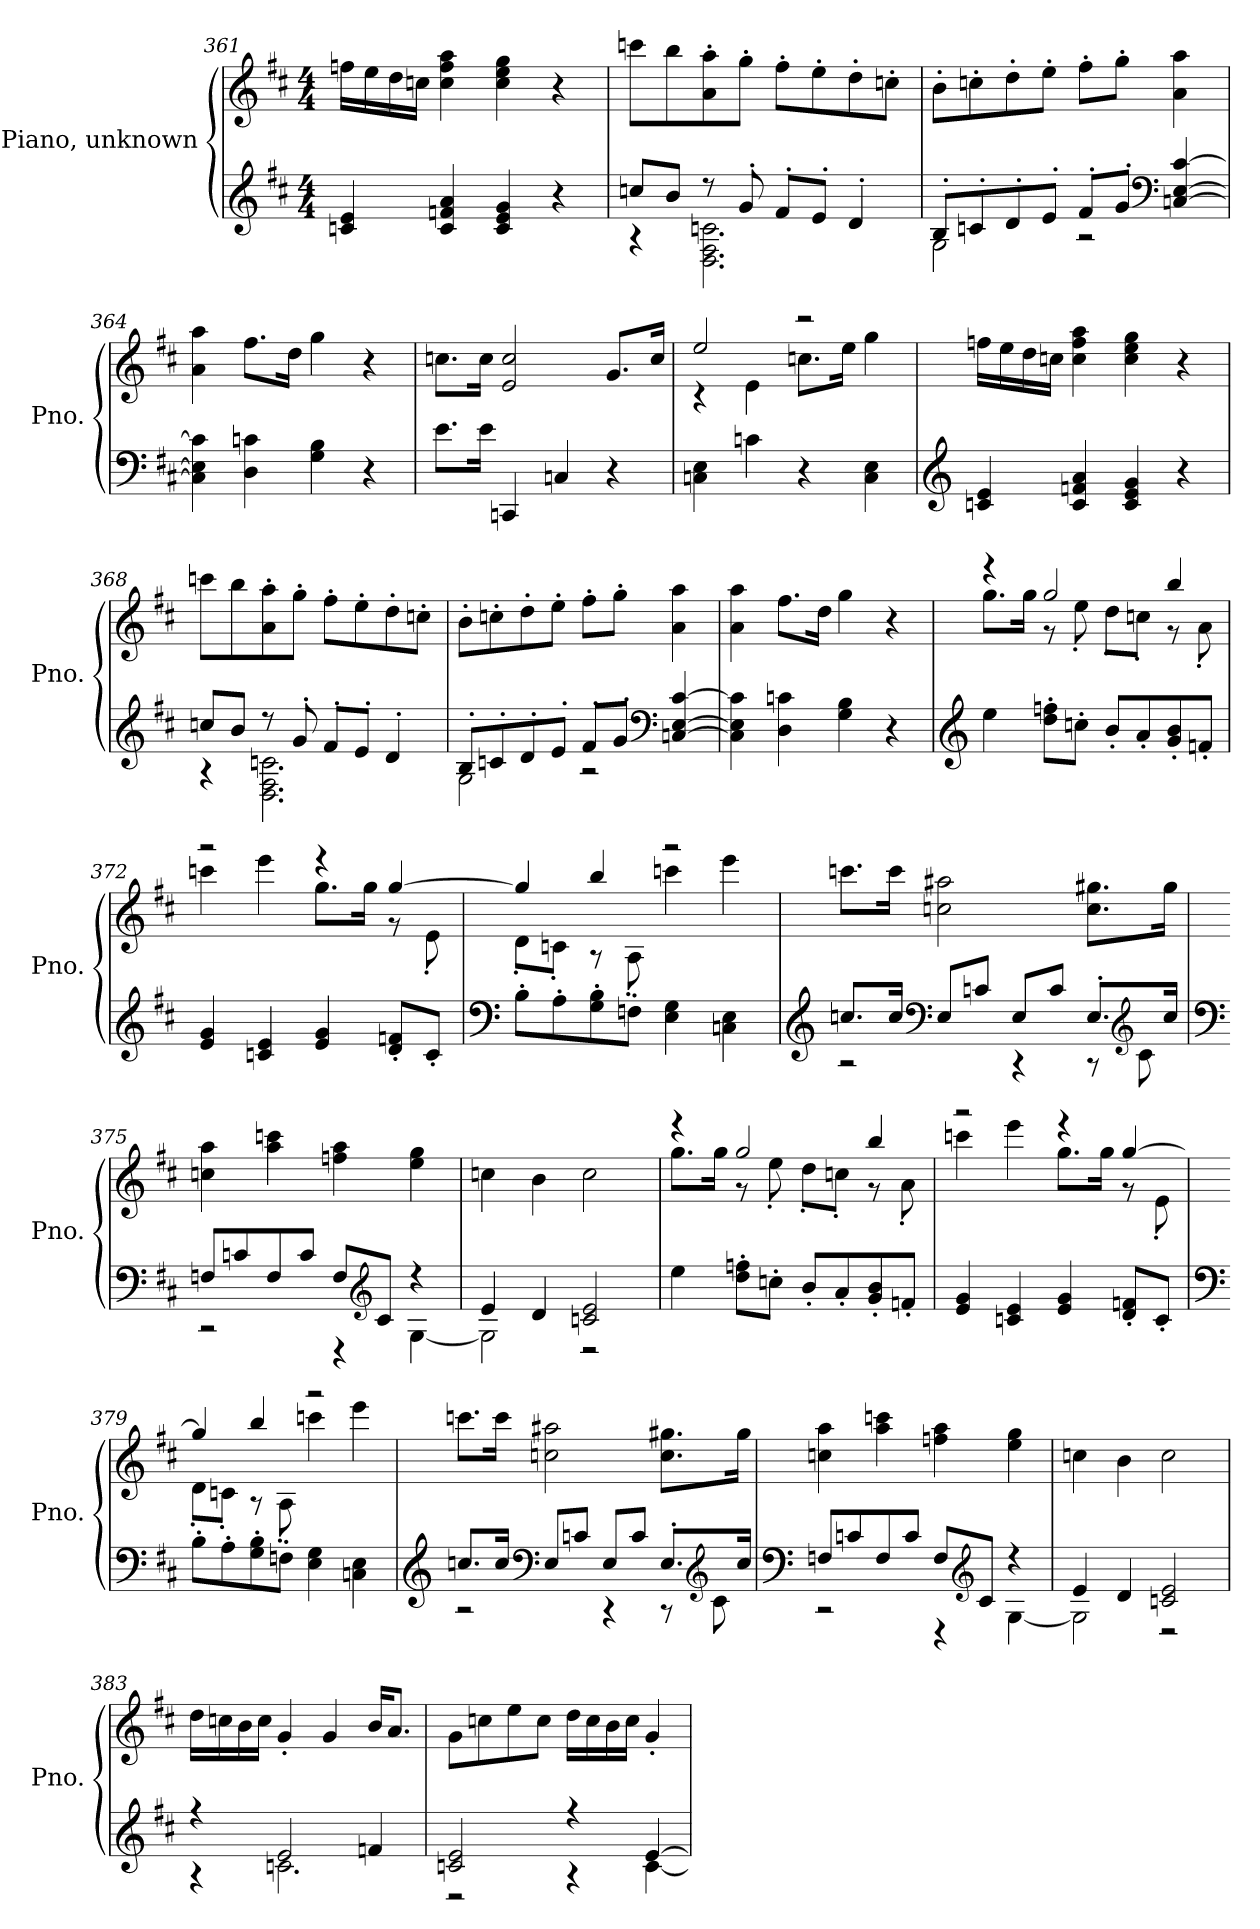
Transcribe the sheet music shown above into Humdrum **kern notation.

**kern	**kern
*part1	*part1
*staff2	*staff1
*I"Piano, unknown	*
*I'Pno.	*
*clefG2	*clefG2
*k[f#c#]	*k[f#c#]
*M4/4	*M4/4
=361	=361
4cn/ 4e/	16ffn\LL
.	16ee\
.	16dd\
.	16ccn\JJ
4c/ 4fn/ 4a/	4cc\ 4ff\ 4aa\
4c/ 4e/ 4g/	4cc\ 4ee\ 4gg\
4r	4r
=362	=362
*^	*
8ccn/L	4r	8cccn\L
8b/J	.	8bb\
8r	2.D\ 2.F#\ 2.cn\	8a\' 8aa\'
8g'/	.	8gg'\J
8f#'/L	.	8ff#'\L
8e'/J	.	8ee'\
4d'/	.	8dd'\
.	.	8ccn'\J
=363	=363	=363
8B'/L	2G\	8b'\L
8cn'/	.	8ccn'\
8d'/	.	8dd'\
8e'/J	.	8ee'\J
8f#'/L	2r	8ff#'\L
8g'/J	.	8gg'\J
*clefF4	*	*
[4Cn/ [4E/ [4c/	.	4a\ 4aa\
*v	*v	*
!!LO:LB:g=z
=364	=364
4C\] 4E\] 4c\]	4a\ 4aa\
4D\ 4cn\	8.ff#\L
.	16dd\Jk
4G\ 4B\	4gg\
4r	4r
=365	=365
8.e\L	8.ccn\L
16e\Jk	16cc\Jk
4CCn/	2e/ 2cc/
4Cn/	.
4r	8.g/L
.	16cc/Jk
=366	=366
*	*^
4Cn\ 4E\	2ee/	4r
4cn\	.	4e\
4r	2r	8.ccn\L
.	.	16ee\Jk
4C\ 4E\	.	4gg\
*	*v	*v
=367	=367
*clefG2	*
4cn/ 4e/	16ffn\LL
.	16ee\
.	16dd\
.	16ccn\JJ
4c/ 4fn/ 4a/	4cc\ 4ff\ 4aa\
4c/ 4e/ 4g/	4cc\ 4ee\ 4gg\
4r	4r
!!LO:LB:g=z
=368	=368
*^	*
8ccn/L	4r	8cccn\L
8b/J	.	8bb\
8r	2.D\ 2.F#\ 2.cn\	8a\' 8aa\'
8g'/	.	8gg'\J
8f#'/L	.	8ff#'\L
8e'/J	.	8ee'\
4d'/	.	8dd'\
.	.	8ccn'\J
=369	=369	=369
8B'/L	2G\	8b'\L
8cn'/	.	8ccn'\
8d'/	.	8dd'\
8e'/J	.	8ee'\J
8f#'/L	2r	8ff#'\L
8g'/J	.	8gg'\J
*clefF4	*	*
[4Cn/ [4E/ [4c/	.	4a\ 4aa\
*v	*v	*
=370	=370
4C\] 4E\] 4c\]	4a\ 4aa\
4D\ 4cn\	8.ff#\L
.	16dd\Jk
4G\ 4B\	4gg\
4r	4r
=371	=371
*clefG2	*
*	*^
4ee\	4r	8.gg\L
.	.	16gg\Jk
8dd\' 8ffn\'L	2gg/	8r
8ccn'\J	.	8ee'\
8b'/L	.	8dd'\L
8a'/	.	8ccn'\J
8g/' 8b/'	4bb/	8r
8fn'/J	.	8a'\
!!LO:PB:g=z	!!
=372	=372	=372
4e/ 4g/	2r	4cccn\
4cn/ 4e/	.	4eee\
4e/ 4g/	4r	8.gg\L
.	.	16gg\Jk
8d/' 8fn/'L	[4gg/	8r
8c'/J	.	8e'\
=373	=373	=373
*clefF4	*	*
8B'\L	4gg/]	8d'\L
8A'\	.	8cn'\J
8G\' 8B\'	4bb/	8r
8Fn'\J	.	8A'\
4E\ 4G\	2r	4cccn\
4Cn\ 4E\	.	4eee\
*	*v	*v
=374	=374
*clefG2	*
*^	*
8.ccn/L	2r	8.cccn\L
16cc/Jk	.	16ccc\Jk
*clefF4	*	*
8E/L	.	2ccn\ 2aa#X\
8cn/J	.	.
8E/L	4r	.
8c/J	.	.
8.E'/L	8r	8.cc\ 8.gg#X\L
*clefG2	*	*
.	8c\	.
16cc/Jk	.	16gg#\Jk
!!LO:LB:g=z
=375	=375	=375
*clefF4	*	*
8Fn/L	2r	4ccn\ 4aa\
8cn/	.	.
8F/	.	4aa\ 4cccn\
8c/J	.	.
8F/L	4r	4ffn\ 4aa\
*clefG2	*	*
8c/J	.	.
4r	[4G\	4ee\ 4gg\
=376	=376	=376
4e/	2G\]	4ccn\
4d/	.	4b\
2cn/ 2e/	2r	2cc\
*v	*v	*
=377	=377
*	*^
4ee\	4r	8.gg\L
.	.	16gg\Jk
8dd\' 8ffn\'L	2gg/	8r
8ccn'\J	.	8ee'\
8b'/L	.	8dd'\L
8a'/	.	8ccn'\J
8g/' 8b/'	4bb/	8r
8fn'/J	.	8a'\
=378	=378	=378
4e/ 4g/	2r	4cccn\
4cn/ 4e/	.	4eee\
4e/ 4g/	4r	8.gg\L
.	.	16gg\Jk
8d/' 8fn/'L	[4gg/	8r
8c'/J	.	8e'\
!!LO:LB:g=z	!!
=379	=379	=379
*clefF4	*	*
8B'\L	4gg/]	8d'\L
8A'\	.	8cn'\J
8G\' 8B\'	4bb/	8r
8Fn'\J	.	8A'\
4E\ 4G\	2r	4cccn\
4Cn\ 4E\	.	4eee\
*	*v	*v
=380	=380
*clefG2	*
*^	*
8.ccn/L	2r	8.cccn\L
16cc/Jk	.	16ccc\Jk
*clefF4	*	*
8E/L	.	2ccn\ 2aa#X\
8cn/J	.	.
8E/L	4r	.
8c/J	.	.
8.E'/L	8r	8.cc\ 8.gg#X\L
*clefG2	*	*
.	8c\	.
16cc/Jk	.	16gg#\Jk
=381	=381	=381
*clefF4	*	*
8Fn/L	2r	4ccn\ 4aa\
8cn/	.	.
8F/	.	4aa\ 4cccn\
8c/J	.	.
8F/L	4r	4ffn\ 4aa\
*clefG2	*	*
8c/J	.	.
4r	[4G\	4ee\ 4gg\
=382	=382	=382
4e/	2G\]	4ccn\
4d/	.	4b\
2cn/ 2e/	2r	2cc\
!!LO:LB:g=z
=383	=383	=383
4r	4r	16dd\LL
.	.	16ccn\
.	.	16b\
.	.	16cc\JJ
2e/	2.cn\	4g'/
.	.	4g/
4fn/	.	16b/KL
.	.	8.a/J
=384	=384	=384
2cn/ 2e/	2r	8g\L
.	.	8ccn\
.	.	8ee\
.	.	8cc\J
4r	4r	16dd\LL
.	.	16cc\
.	.	16b\
.	.	16cc\JJ
[4e/	[4c\	4g'/
*v	*v	*
=	=
*-	*-
